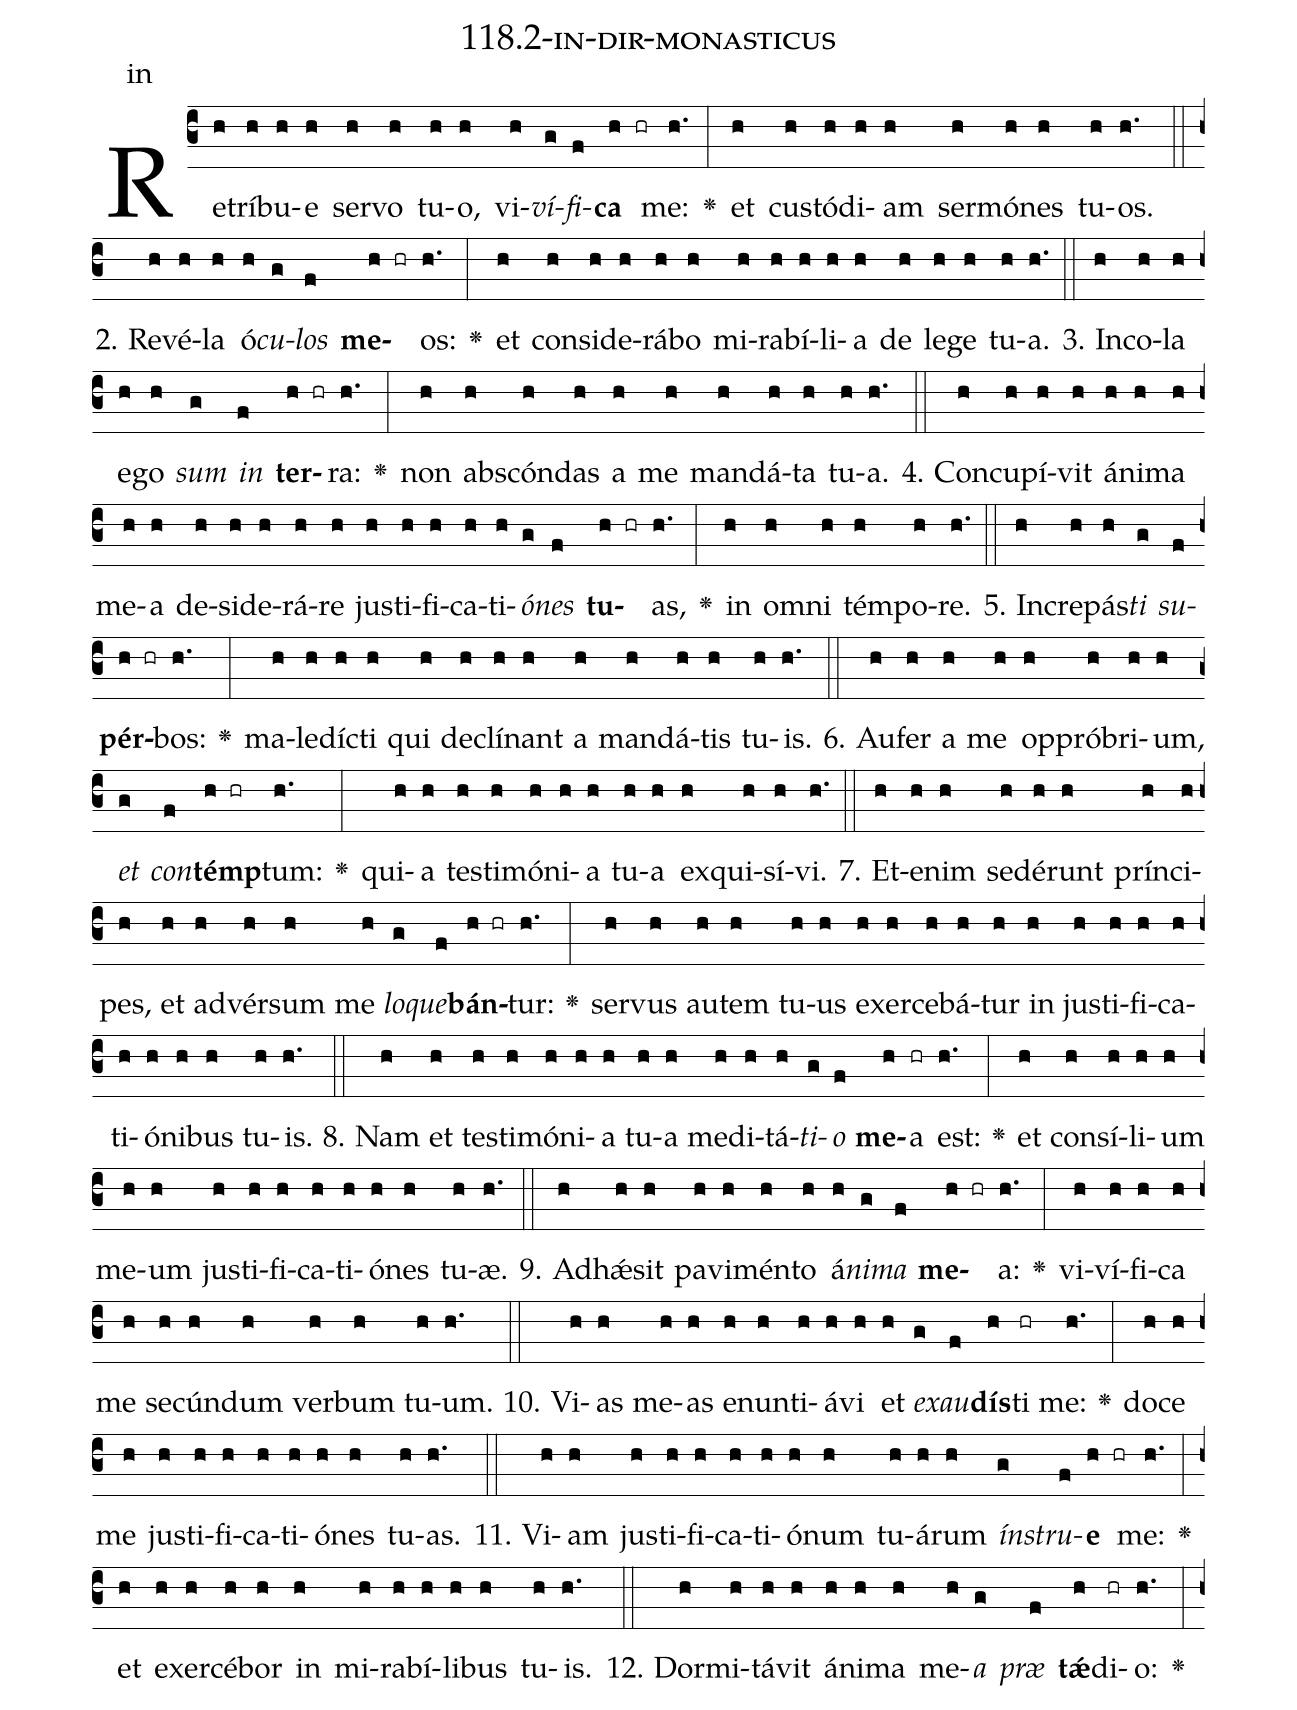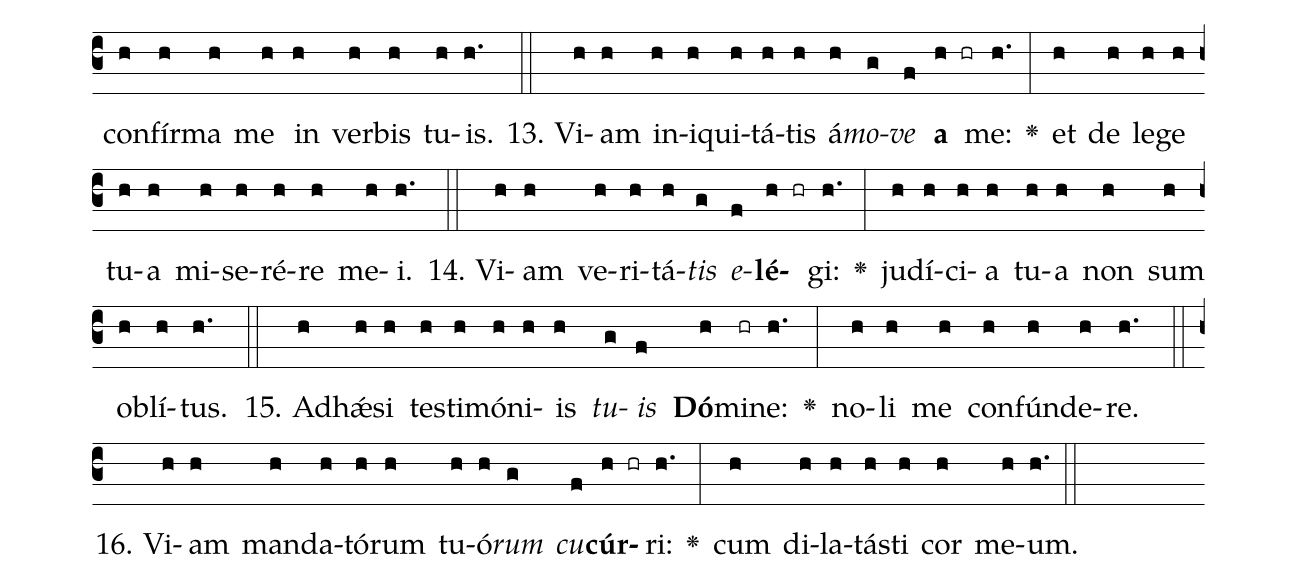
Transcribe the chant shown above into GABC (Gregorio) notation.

name: 118.2-in-dir-monasticus;
annotation: in;
%%
(c3)Re(h)trí(h)bu(h)e(h) ser(h)vo(h) tu(h)o,(h) vi(h)<i>ví</i>(g)<i>fi</i>(f)<b>ca</b>(h hr) me:(h.) <v>\greheightstar</v>(:) et(h) cus(h)tó(h)di(h)am(h) ser(h)mó(h)nes(h) tu(h)os.(h.) (::)
2. Re(h)vé(h)la(h) ó(h)<i>cu</i>(g)<i>los</i>(f) <b>me</b>(h hr)os:(h.) <v>\greheightstar</v>(:) et(h) con(h)si(h)de(h)rá(h)bo(h) mi(h)ra(h)bí(h)li(h)a(h) de(h) le(h)ge(h) tu(h)a.(h.) (::)
3. In(h)co(h)la(h) e(h)go(h) <i>sum</i>(g) <i>in</i>(f) <b>ter</b>(h hr)ra:(h.) <v>\greheightstar</v>(:) non(h) abs(h)cón(h)das(h) a(h) me(h) man(h)dá(h)ta(h) tu(h)a.(h.) (::)
4. Con(h)cu(h)pí(h)vit(h) á(h)ni(h)ma(h) me(h)a(h) de(h)si(h)de(h)rá(h)re(h) jus(h)ti(h)fi(h)ca(h)ti(h)<i>ó</i>(g)<i>nes</i>(f) <b>tu</b>(h hr)as,(h.) <v>\greheightstar</v>(:) in(h) om(h)ni(h) tém(h)po(h)re.(h.) (::)
5. In(h)cre(h)pás(h)<i>ti</i>(g) <i>su</i>(f)<b>pér</b>(h hr)bos:(h.) <v>\greheightstar</v>(:) ma(h)le(h)díc(h)ti(h) qui(h) de(h)clí(h)nant(h) a(h) man(h)dá(h)tis(h) tu(h)is.(h.) (::)
6. Au(h)fer(h) a(h) me(h) op(h)pró(h)bri(h)um,(h) <i>et</i>(g) <i>con</i>(f)<b>témp</b>(h hr)tum:(h.) <v>\greheightstar</v>(:) qui(h)a(h) tes(h)ti(h)mó(h)ni(h)a(h) tu(h)a(h) ex(h)qui(h)sí(h)vi.(h.) (::)
7. Et(h)e(h)nim(h) se(h)dé(h)runt(h) prín(h)ci(h)pes,(h) et(h) ad(h)vér(h)sum(h) me(h) <i>lo</i>(g)<i>que</i>(f)<b>bán</b>(h hr)tur:(h.) <v>\greheightstar</v>(:) ser(h)vus(h) au(h)tem(h) tu(h)us(h) ex(h)er(h)ce(h)bá(h)tur(h) in(h) jus(h)ti(h)fi(h)ca(h)ti(h)ó(h)ni(h)bus(h) tu(h)is.(h.) (::)
8. Nam(h) et(h) tes(h)ti(h)mó(h)ni(h)a(h) tu(h)a(h) me(h)di(h)tá(h)<i>ti</i>(g)<i>o</i>(f) <b>me</b>(h)a(hr) est:(h.) <v>\greheightstar</v>(:) et(h) con(h)sí(h)li(h)um(h) me(h)um(h) jus(h)ti(h)fi(h)ca(h)ti(h)ó(h)nes(h) tu(h)æ.(h.) (::)
9. Ad(h)hǽ(h)sit(h) pa(h)vi(h)mén(h)to(h) á(h)<i>ni</i>(g)<i>ma</i>(f) <b>me</b>(h hr)a:(h.) <v>\greheightstar</v>(:) vi(h)ví(h)fi(h)ca(h) me(h) se(h)cún(h)dum(h) ver(h)bum(h) tu(h)um.(h.) (::)
10. Vi(h)as(h) me(h)as(h) e(h)nun(h)ti(h)á(h)vi(h) et(h) <i>ex</i>(g)<i>au</i>(f)<b>dís</b>(h)ti(hr) me:(h.) <v>\greheightstar</v>(:) do(h)ce(h) me(h) jus(h)ti(h)fi(h)ca(h)ti(h)ó(h)nes(h) tu(h)as.(h.) (::)
11. Vi(h)am(h) jus(h)ti(h)fi(h)ca(h)ti(h)ó(h)num(h) tu(h)á(h)rum(h) <i>ín</i>(g)<i>stru</i>(f)<b>e</b>(h hr) me:(h.) <v>\greheightstar</v>(:) et(h) ex(h)er(h)cé(h)bor(h) in(h) mi(h)ra(h)bí(h)li(h)bus(h) tu(h)is.(h.) (::)
12. Dor(h)mi(h)tá(h)vit(h) á(h)ni(h)ma(h) me(h)<i>a</i>(g) <i>præ</i>(f) <b>tǽ</b>(h)di(hr)o:(h.) <v>\greheightstar</v>(:) con(h)fír(h)ma(h) me(h) in(h) ver(h)bis(h) tu(h)is.(h.) (::)
13. Vi(h)am(h) in(h)i(h)qui(h)tá(h)tis(h) á(h)<i>mo</i>(g)<i>ve</i>(f) <b>a</b>(h hr) me:(h.) <v>\greheightstar</v>(:) et(h) de(h) le(h)ge(h) tu(h)a(h) mi(h)se(h)ré(h)re(h) me(h)i.(h.) (::)
14. Vi(h)am(h) ve(h)ri(h)tá(h)<i>tis</i>(g) <i>e</i>(f)<b>lé</b>(h hr)gi:(h.) <v>\greheightstar</v>(:) ju(h)dí(h)ci(h)a(h) tu(h)a(h) non(h) sum(h) ob(h)lí(h)tus.(h.) (::)
15. Ad(h)hǽ(h)si(h) tes(h)ti(h)mó(h)ni(h)is(h) <i>tu</i>(g)<i>is</i>(f) <b>Dó</b>(h)mi(hr)ne:(h.) <v>\greheightstar</v>(:) no(h)li(h) me(h) con(h)fún(h)de(h)re.(h.) (::)
16. Vi(h)am(h) man(h)da(h)tó(h)rum(h) tu(h)ó(h)<i>rum</i>(g) <i>cu</i>(f)<b>cúr</b>(h hr)ri:(h.) <v>\greheightstar</v>(:) cum(h) di(h)la(h)tás(h)ti(h) cor(h) me(h)um.(h.) (::)
